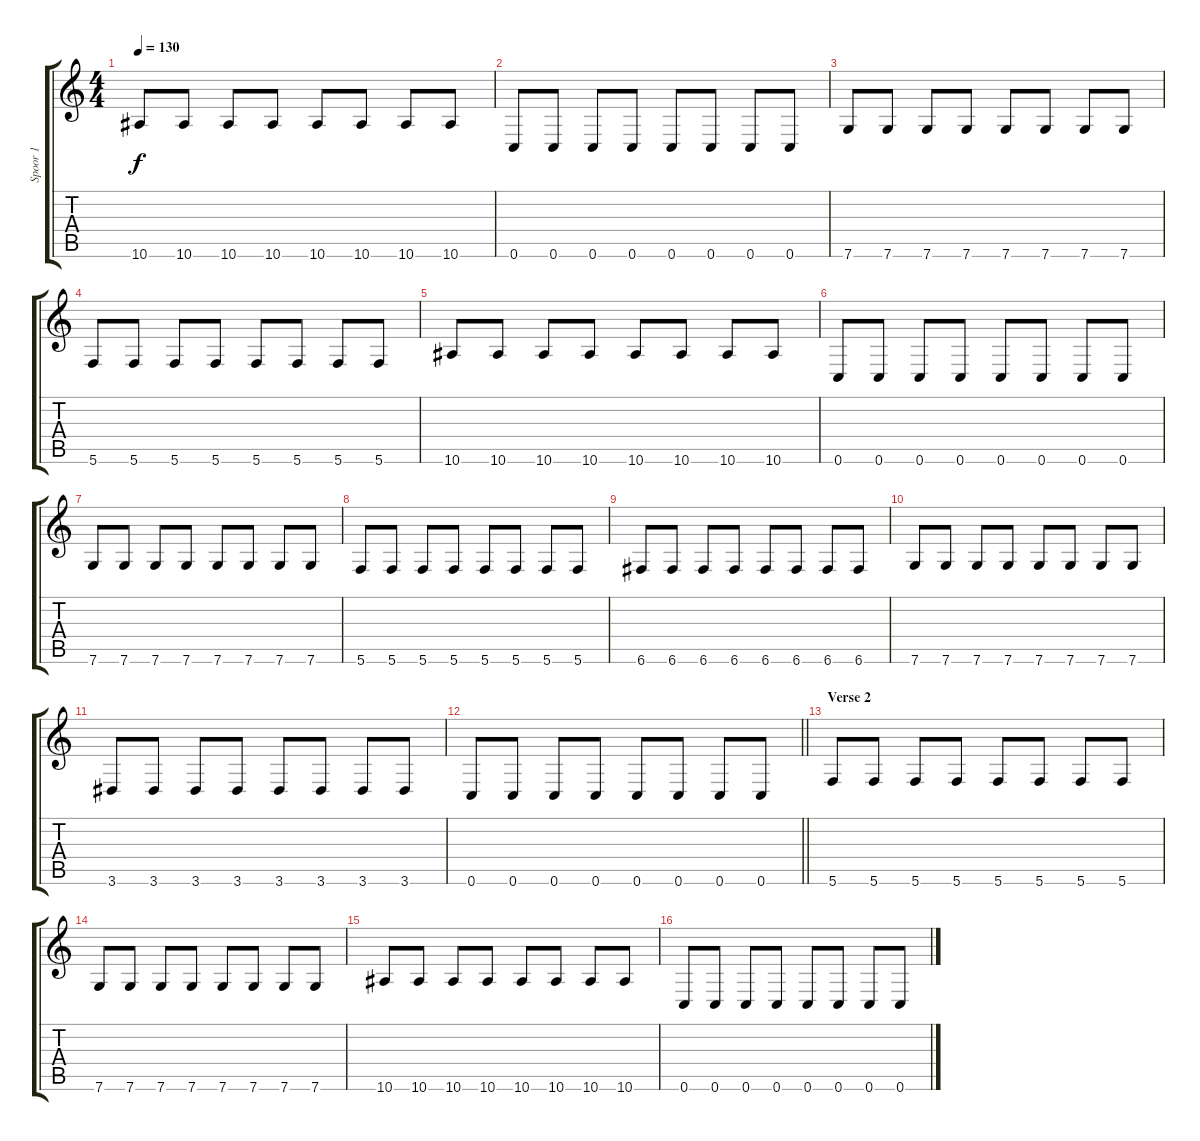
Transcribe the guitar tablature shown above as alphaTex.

\track ("Spoor 1" "Spoor 1") {instrument distortionguitar}
\staff {score tabs}
\tuning (E4 B3 G3 D3 A2 C2) {hide}
\ts (4 4)
\tempo 130
\clef g2
\ks c
10.6.8{dy f} 10.6.8 10.6.8 10.6.8 10.6.8 10.6.8 10.6.8 10.6.8 |
0.6.8 0.6.8 0.6.8 0.6.8 0.6.8 0.6.8 0.6.8 0.6.8 |
7.6.8 7.6.8 7.6.8 7.6.8 7.6.8 7.6.8 7.6.8 7.6.8 |
5.6.8 5.6.8 5.6.8 5.6.8 5.6.8 5.6.8 5.6.8 5.6.8 |
10.6.8 10.6.8 10.6.8 10.6.8 10.6.8 10.6.8 10.6.8 10.6.8 |
0.6.8 0.6.8 0.6.8 0.6.8 0.6.8 0.6.8 0.6.8 0.6.8 |
7.6.8 7.6.8 7.6.8 7.6.8 7.6.8 7.6.8 7.6.8 7.6.8 |
5.6.8 5.6.8 5.6.8 5.6.8 5.6.8 5.6.8 5.6.8 5.6.8 |
6.6.8 6.6.8 6.6.8 6.6.8 6.6.8 6.6.8 6.6.8 6.6.8 |
7.6.8 7.6.8 7.6.8 7.6.8 7.6.8 7.6.8 7.6.8 7.6.8 |
3.6.8 3.6.8 3.6.8 3.6.8 3.6.8 3.6.8 3.6.8 3.6.8 |
\barLineRight lightlight
0.6.8 0.6.8 0.6.8 0.6.8 0.6.8 0.6.8 0.6.8 0.6.8 |
\section ("" "Verse 2")
5.6.8 5.6.8 5.6.8 5.6.8 5.6.8 5.6.8 5.6.8 5.6.8 |
7.6.8 7.6.8 7.6.8 7.6.8 7.6.8 7.6.8 7.6.8 7.6.8 |
10.6.8 10.6.8 10.6.8 10.6.8 10.6.8 10.6.8 10.6.8 10.6.8 |
0.6.8 0.6.8 0.6.8 0.6.8 0.6.8 0.6.8 0.6.8 0.6.8
